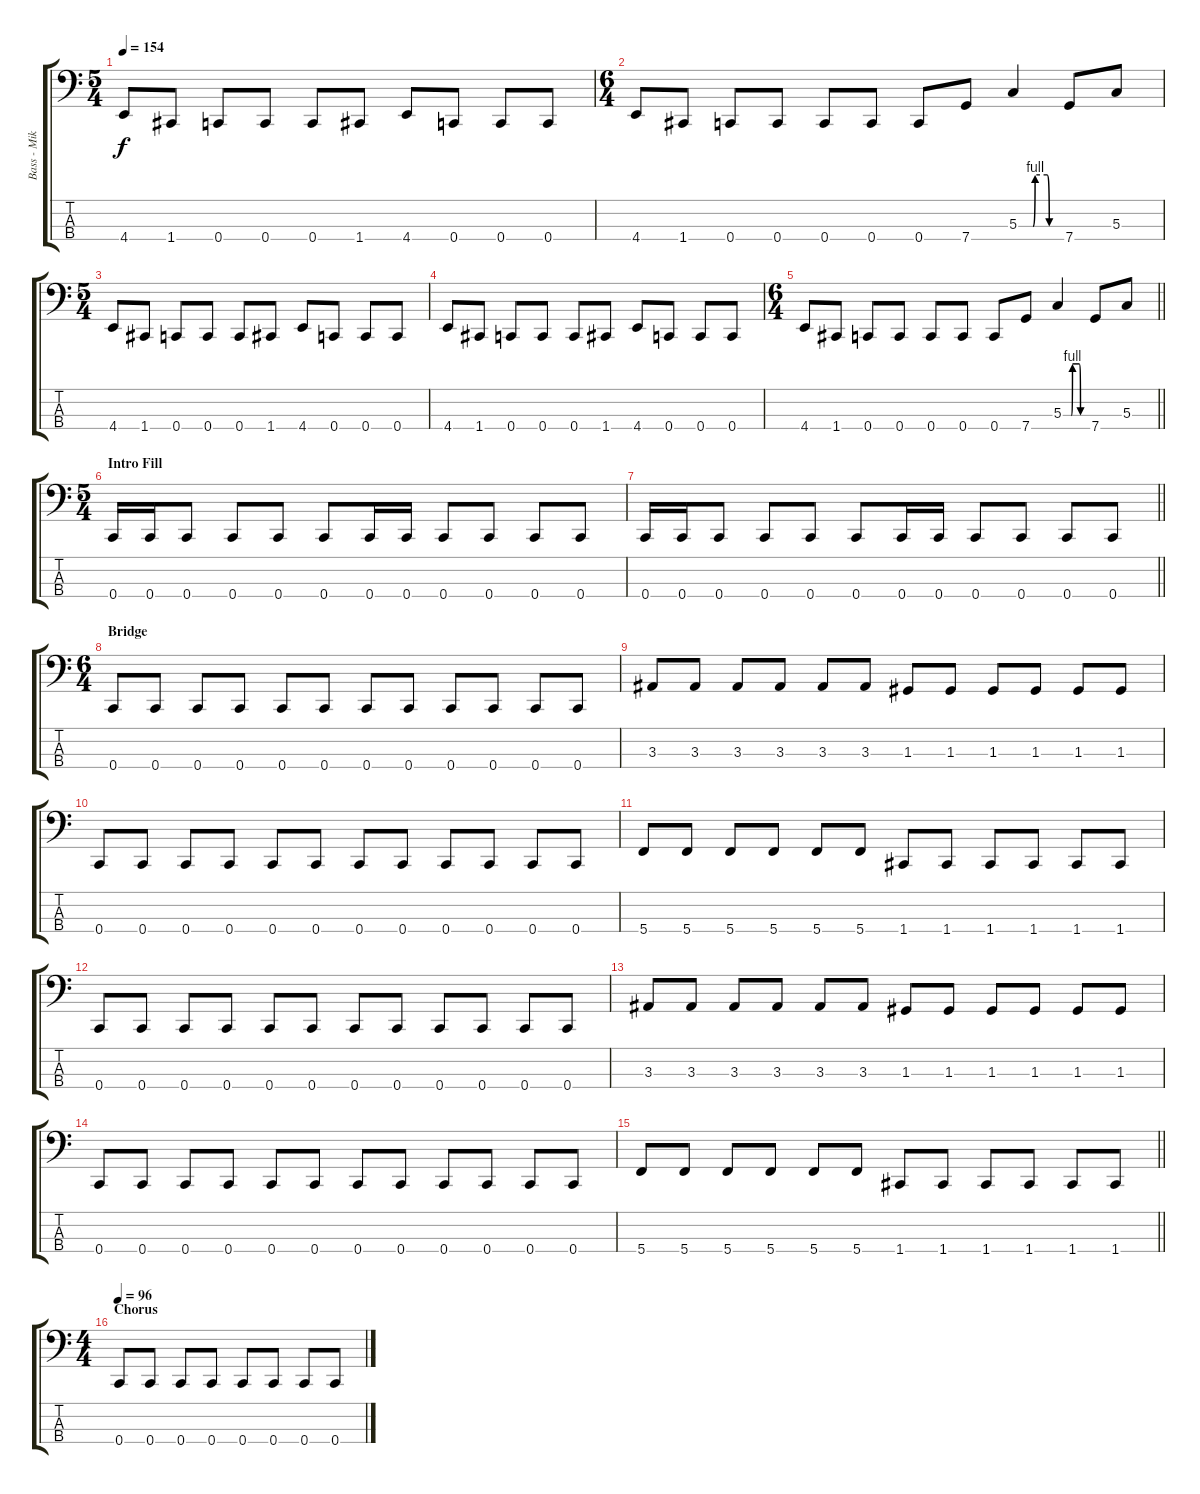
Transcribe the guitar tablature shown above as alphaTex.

\track ("Bass - Mike D' Antonio" "Bass - Mik") {instrument electricbasspick}
\staff {score tabs}
\tuning (F2 C2 G1 C1) {hide}
\ts (5 4)
\tempo 154
\clef f4
\ks c
4.4.8{dy f} 1.4.8 0.4.8 0.4.8 0.4.8 1.4.8 4.4.8 0.4.8 0.4.8 0.4.8 |
\ts (6 4)
4.4.8 1.4.8 0.4.8 0.4.8 0.4.8 0.4.8 0.4.8 7.4.8 5.3{be (custom 0 0 15 0 20 0 23 4 40 4 43 0 60 0)}.4 7.4.8 5.3.8 |
\ts (5 4)
4.4.8 1.4.8 0.4.8 0.4.8 0.4.8 1.4.8 4.4.8 0.4.8 0.4.8 0.4.8 |
4.4.8 1.4.8 0.4.8 0.4.8 0.4.8 1.4.8 4.4.8 0.4.8 0.4.8 0.4.8 |
\ts (6 4)
\barLineRight lightlight
4.4.8 1.4.8 0.4.8 0.4.8 0.4.8 0.4.8 0.4.8 7.4.8 5.3{be (custom 0 0 15 0 20 0 23 4 40 4 43 0 60 0)}.4 7.4.8 5.3.8 |
\ts (5 4)
\section ("" "Intro Fill")
0.4.16 0.4.16 0.4.8 0.4.8 0.4.8 0.4.8 0.4.16 0.4.16 0.4.8 0.4.8 0.4.8 0.4.8 |
\barLineRight lightlight
0.4.16 0.4.16 0.4.8 0.4.8 0.4.8 0.4.8 0.4.16 0.4.16 0.4.8 0.4.8 0.4.8 0.4.8 |
\ts (6 4)
\section ("" "Bridge")
0.4.8 0.4.8 0.4.8 0.4.8 0.4.8 0.4.8 0.4.8 0.4.8 0.4.8 0.4.8 0.4.8 0.4.8 |
3.3.8 3.3.8 3.3.8 3.3.8 3.3.8 3.3.8 1.3.8 1.3.8 1.3.8 1.3.8 1.3.8 1.3.8 |
0.4.8 0.4.8 0.4.8 0.4.8 0.4.8 0.4.8 0.4.8 0.4.8 0.4.8 0.4.8 0.4.8 0.4.8 |
5.4.8 5.4.8 5.4.8 5.4.8 5.4.8 5.4.8 1.4.8 1.4.8 1.4.8 1.4.8 1.4.8 1.4.8 |
0.4.8 0.4.8 0.4.8 0.4.8 0.4.8 0.4.8 0.4.8 0.4.8 0.4.8 0.4.8 0.4.8 0.4.8 |
3.3.8 3.3.8 3.3.8 3.3.8 3.3.8 3.3.8 1.3.8 1.3.8 1.3.8 1.3.8 1.3.8 1.3.8 |
0.4.8 0.4.8 0.4.8 0.4.8 0.4.8 0.4.8 0.4.8 0.4.8 0.4.8 0.4.8 0.4.8 0.4.8 |
\barLineRight lightlight
5.4.8 5.4.8 5.4.8 5.4.8 5.4.8 5.4.8 1.4.8 1.4.8 1.4.8 1.4.8 1.4.8 1.4.8 |
\ts (4 4)
\section ("" "Chorus")
\tempo 96
0.4.8 0.4.8 0.4.8 0.4.8 0.4.8 0.4.8 0.4.8 0.4.8
